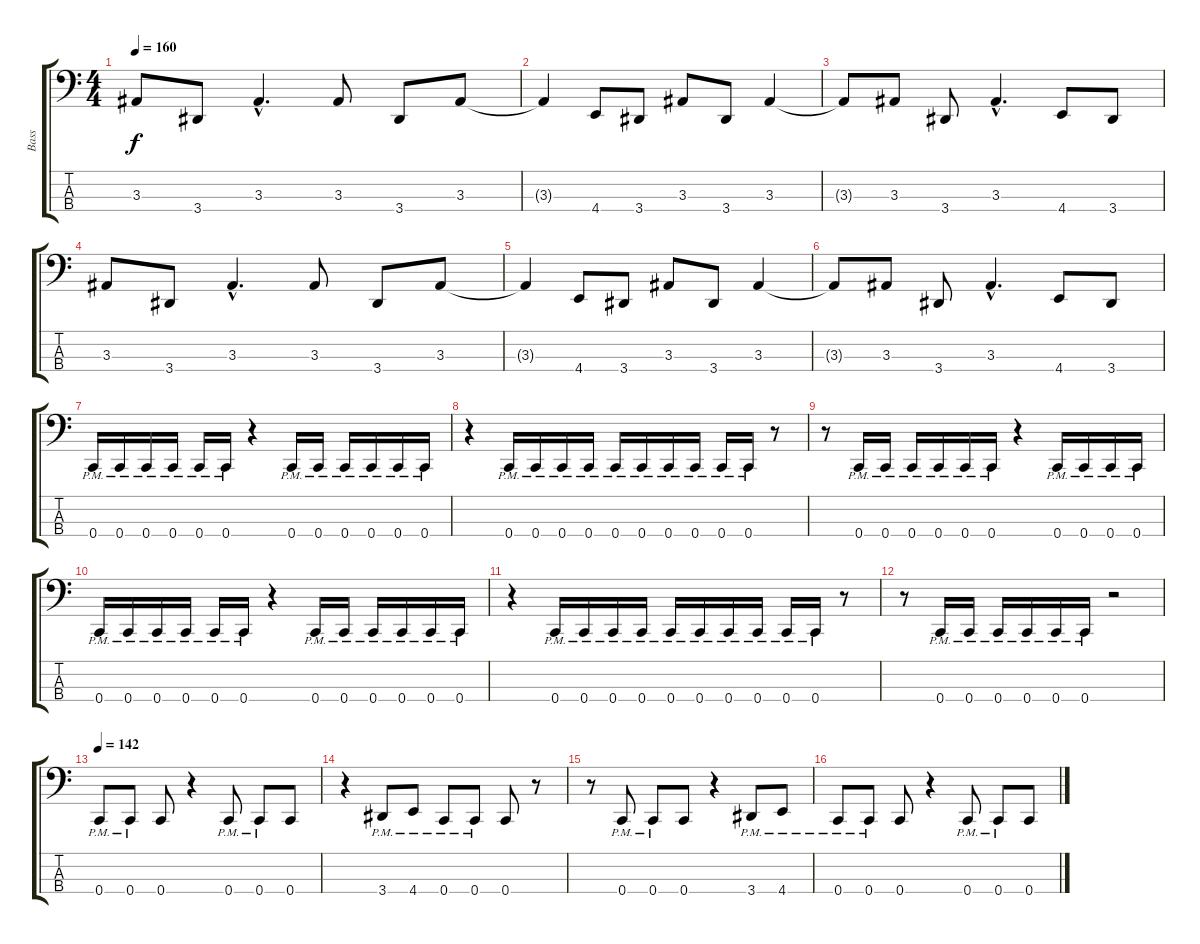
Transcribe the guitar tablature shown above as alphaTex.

\track ("Bass" "Bass") {instrument electricbasspick}
\staff {score tabs}
\tuning (F2 C2 G1 C1) {hide}
\ts (4 4)
\tempo 160
\clef f4
\ks c
3.3.8{dy f} 3.4.8 3.3{hac}.4{d} 3.3.8 3.4.8 3.3.8 |
3.3{t}.4 4.4.8 3.4.8 3.3.8 3.4.8 3.3.4 |
3.3{t}.8 3.3.8 3.4.8 3.3{hac}.4{d} 4.4.8 3.4.8 |
3.3.8 3.4.8 3.3{hac}.4{d} 3.3.8 3.4.8 3.3.8 |
3.3{t}.4 4.4.8 3.4.8 3.3.8 3.4.8 3.3.4 |
3.3{t}.8 3.3.8 3.4.8 3.3{hac}.4{d} 4.4.8 3.4.8 |
0.4{pm}.16 0.4{pm}.16 0.4{pm}.16 0.4{pm}.16 0.4{pm}.16 0.4{pm}.16 r.4 0.4{pm}.16 0.4{pm}.16 0.4{pm}.16 0.4{pm}.16 0.4{pm}.16 0.4{pm}.16 |
r.4 0.4{pm}.16 0.4{pm}.16 0.4{pm}.16 0.4{pm}.16 0.4{pm}.16 0.4{pm}.16 0.4{pm}.16 0.4{pm}.16 0.4{pm}.16 0.4{pm}.16 r.8 |
r.8 0.4{pm}.16 0.4{pm}.16 0.4{pm}.16 0.4{pm}.16 0.4{pm}.16 0.4{pm}.16 r.4 0.4{pm}.16 0.4{pm}.16 0.4{pm}.16 0.4{pm}.16 |
0.4{pm}.16 0.4{pm}.16 0.4{pm}.16 0.4{pm}.16 0.4{pm}.16 0.4{pm}.16 r.4 0.4{pm}.16 0.4{pm}.16 0.4{pm}.16 0.4{pm}.16 0.4{pm}.16 0.4{pm}.16 |
r.4 0.4{pm}.16 0.4{pm}.16 0.4{pm}.16 0.4{pm}.16 0.4{pm}.16 0.4{pm}.16 0.4{pm}.16 0.4{pm}.16 0.4{pm}.16 0.4{pm}.16 r.8 |
r.8 0.4{pm}.16 0.4{pm}.16 0.4{pm}.16 0.4{pm}.16 0.4{pm}.16 0.4{pm}.16 r.2 |
\tempo 142
0.4{pm}.8 0.4{pm}.8 0.4.8 r.4 0.4{pm}.8 0.4{pm}.8 0.4.8 |
r.4 3.4{pm}.8 4.4{pm}.8 0.4{pm}.8 0.4{pm}.8 0.4.8 r.8 |
r.8 0.4{pm}.8 0.4{pm}.8 0.4.8 r.4 3.4{pm}.8 4.4{pm}.8 |
0.4{pm}.8 0.4{pm}.8 0.4.8 r.4 0.4{pm}.8 0.4{pm}.8 0.4.8
